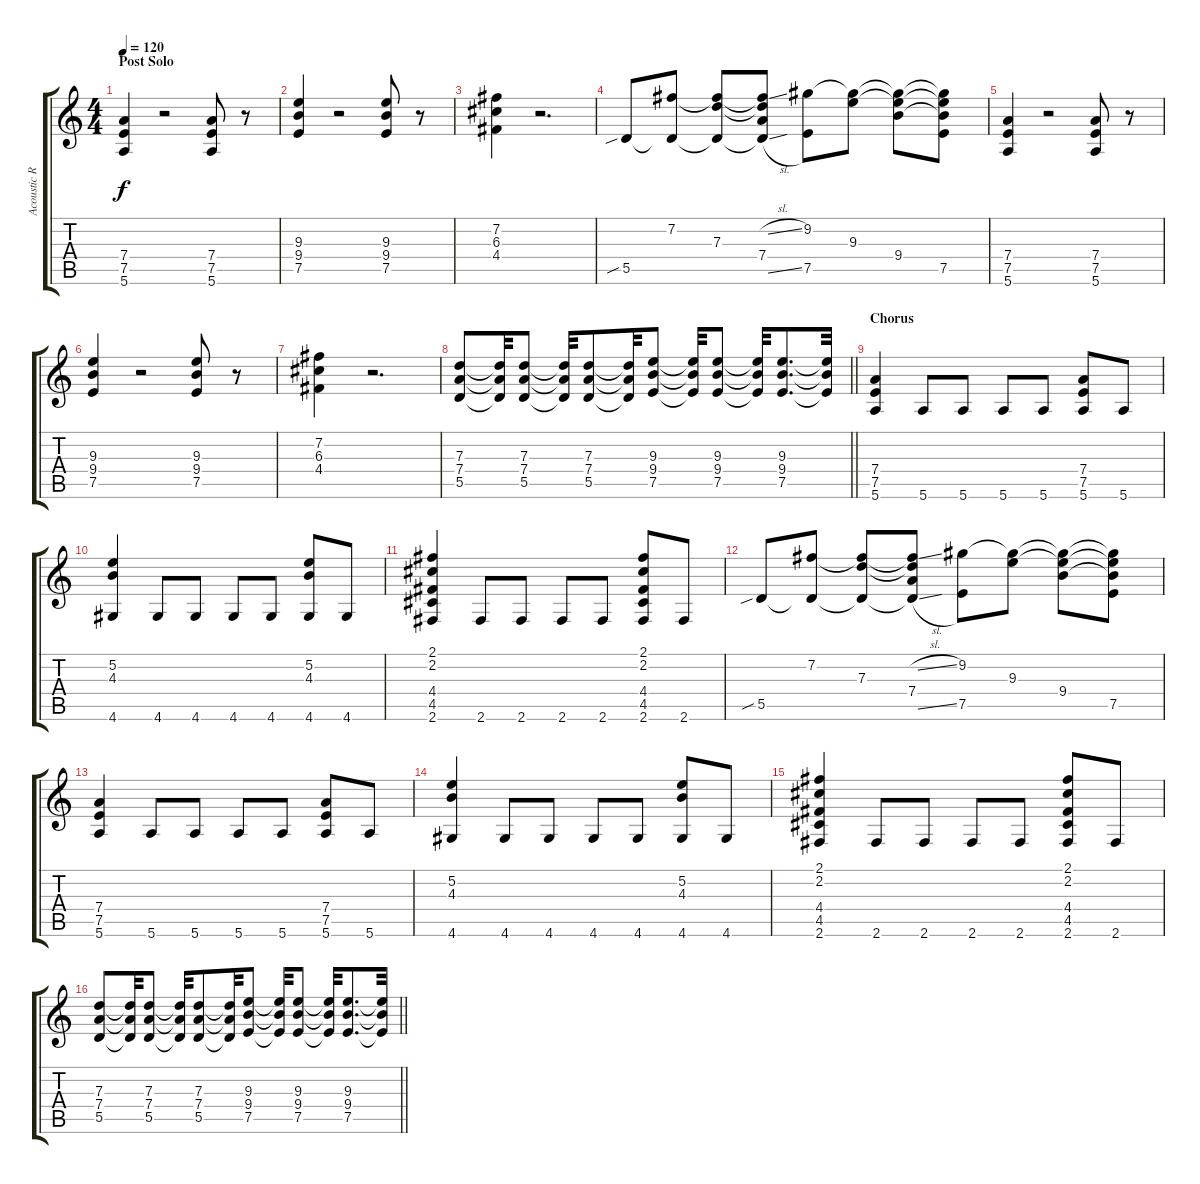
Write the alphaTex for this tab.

\track ("Acoustic Rythym 2" "Acoustic R") {instrument acousticguitarsteel}
\staff {score tabs}
\tuning (E4 B3 G3 D3 A2 E2) {hide}
\ts (4 4)
\section ("" "Post Solo")
\tempo 120
\clef g2
\ks c
(7.4 7.5 5.6).4{dy f volume 16} r.2 (7.4 7.5 5.6).8 r.8 |
(9.3 9.4 7.5).4 r.2 (9.3 9.4 7.5).8 r.8 |
(7.2 6.3 4.4).4 r.2{d} |
5.5{sib}.8 (7.2 5.5{t}).8 (7.2{t} 7.3 5.5{t}).8 (7.2{sl t} 7.3{t} 7.4 5.5{sl t}).8 (9.2 7.5).8 (9.2{t} 9.3).8 (9.2{t} 9.3{t} 9.4).8 (9.2{t} 9.3{t} 9.4{t} 7.5).8 |
(7.4 7.5 5.6).4 r.2 (7.4 7.5 5.6).8 r.8 |
(9.3 9.4 7.5).4 r.2 (9.3 9.4 7.5).8 r.8 |
(7.2 6.3 4.4).4 r.2{d} |
\barLineRight lightlight
(7.3 7.4 5.5).8 (7.3{t} 7.4{t} 5.5{t}).32 (7.3 7.4 5.5).8 (7.3{t} 7.4{t} 5.5{t}).32 (7.3 7.4 5.5).8 (7.3{t} 7.4{t} 5.5{t}).32 (9.3 9.4 7.5).8 (9.3{t} 9.4{t} 7.5{t}).32 (9.3 9.4 7.5).8 (9.3{t} 9.4{t} 7.5{t}).32 (9.3 9.4 7.5).8{d} (9.3{t} 9.4{t} 7.5{t}).32 |
\section ("" "Chorus")
(7.4 7.5 5.6).4 5.6.8 5.6.8 5.6.8 5.6.8 (7.4 7.5 5.6).8 5.6.8 |
(5.2 4.3 4.6).4 4.6.8 4.6.8 4.6.8 4.6.8 (5.2 4.3 4.6).8 4.6.8 |
(2.1 2.2 4.4 4.5 2.6).4 2.6.8 2.6.8 2.6.8 2.6.8 (2.1 2.2 4.4 4.5 2.6).8 2.6.8 |
5.5{sib}.8 (7.2 5.5{t}).8 (7.2{t} 7.3 5.5{t}).8 (7.2{sl t} 7.3{t} 7.4 5.5{sl t}).8 (9.2 7.5).8 (9.2{t} 9.3).8 (9.2{t} 9.3{t} 9.4).8 (9.2{t} 9.3{t} 9.4{t} 7.5).8 |
(7.4 7.5 5.6).4 5.6.8 5.6.8 5.6.8 5.6.8 (7.4 7.5 5.6).8 5.6.8 |
(5.2 4.3 4.6).4 4.6.8 4.6.8 4.6.8 4.6.8 (5.2 4.3 4.6).8 4.6.8 |
(2.1 2.2 4.4 4.5 2.6).4 2.6.8 2.6.8 2.6.8 2.6.8 (2.1 2.2 4.4 4.5 2.6).8 2.6.8 |
\barLineRight lightlight
(7.3 7.4 5.5).8 (7.3{t} 7.4{t} 5.5{t}).32 (7.3 7.4 5.5).8 (7.3{t} 7.4{t} 5.5{t}).32 (7.3 7.4 5.5).8 (7.3{t} 7.4{t} 5.5{t}).32 (9.3 9.4 7.5).8 (9.3{t} 9.4{t} 7.5{t}).32 (9.3 9.4 7.5).8 (9.3{t} 9.4{t} 7.5{t}).32 (9.3 9.4 7.5).8{d} (9.3{t} 9.4{t} 7.5{t}).32
